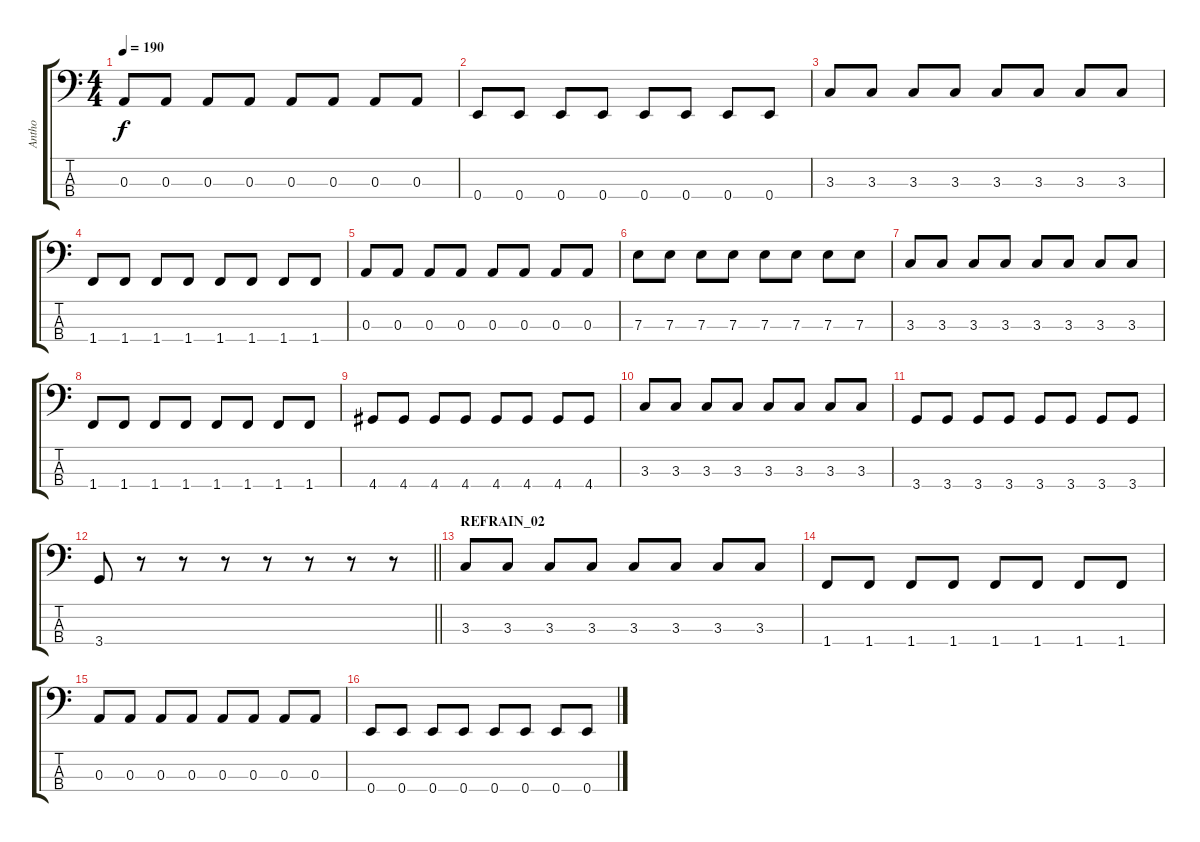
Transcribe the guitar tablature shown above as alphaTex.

\track ("Antho" "Antho") {instrument electricbassfinger}
\staff {score tabs}
\tuning (G2 D2 A1 E1) {hide}
\ts (4 4)
\tempo 190
\clef f4
\ks c
0.3.8{dy f} 0.3.8 0.3.8 0.3.8 0.3.8 0.3.8 0.3.8 0.3.8 |
0.4.8 0.4.8 0.4.8 0.4.8 0.4.8 0.4.8 0.4.8 0.4.8 |
3.3.8 3.3.8 3.3.8 3.3.8 3.3.8 3.3.8 3.3.8 3.3.8 |
1.4.8 1.4.8 1.4.8 1.4.8 1.4.8 1.4.8 1.4.8 1.4.8 |
0.3.8 0.3.8 0.3.8 0.3.8 0.3.8 0.3.8 0.3.8 0.3.8 |
7.3.8 7.3.8 7.3.8 7.3.8 7.3.8 7.3.8 7.3.8 7.3.8 |
3.3.8 3.3.8 3.3.8 3.3.8 3.3.8 3.3.8 3.3.8 3.3.8 |
1.4.8 1.4.8 1.4.8 1.4.8 1.4.8 1.4.8 1.4.8 1.4.8 |
4.4.8 4.4.8 4.4.8 4.4.8 4.4.8 4.4.8 4.4.8 4.4.8 |
3.3.8 3.3.8 3.3.8 3.3.8 3.3.8 3.3.8 3.3.8 3.3.8 |
3.4.8 3.4.8 3.4.8 3.4.8 3.4.8 3.4.8 3.4.8 3.4.8 |
\barLineRight lightlight
3.4.8 r.8 r.8 r.8 r.8 r.8 r.8 r.8 |
\section ("" "REFRAIN_02")
3.3.8 3.3.8 3.3.8 3.3.8 3.3.8 3.3.8 3.3.8 3.3.8 |
1.4.8 1.4.8 1.4.8 1.4.8 1.4.8 1.4.8 1.4.8 1.4.8 |
0.3.8 0.3.8 0.3.8 0.3.8 0.3.8 0.3.8 0.3.8 0.3.8 |
0.4.8 0.4.8 0.4.8 0.4.8 0.4.8 0.4.8 0.4.8 0.4.8
